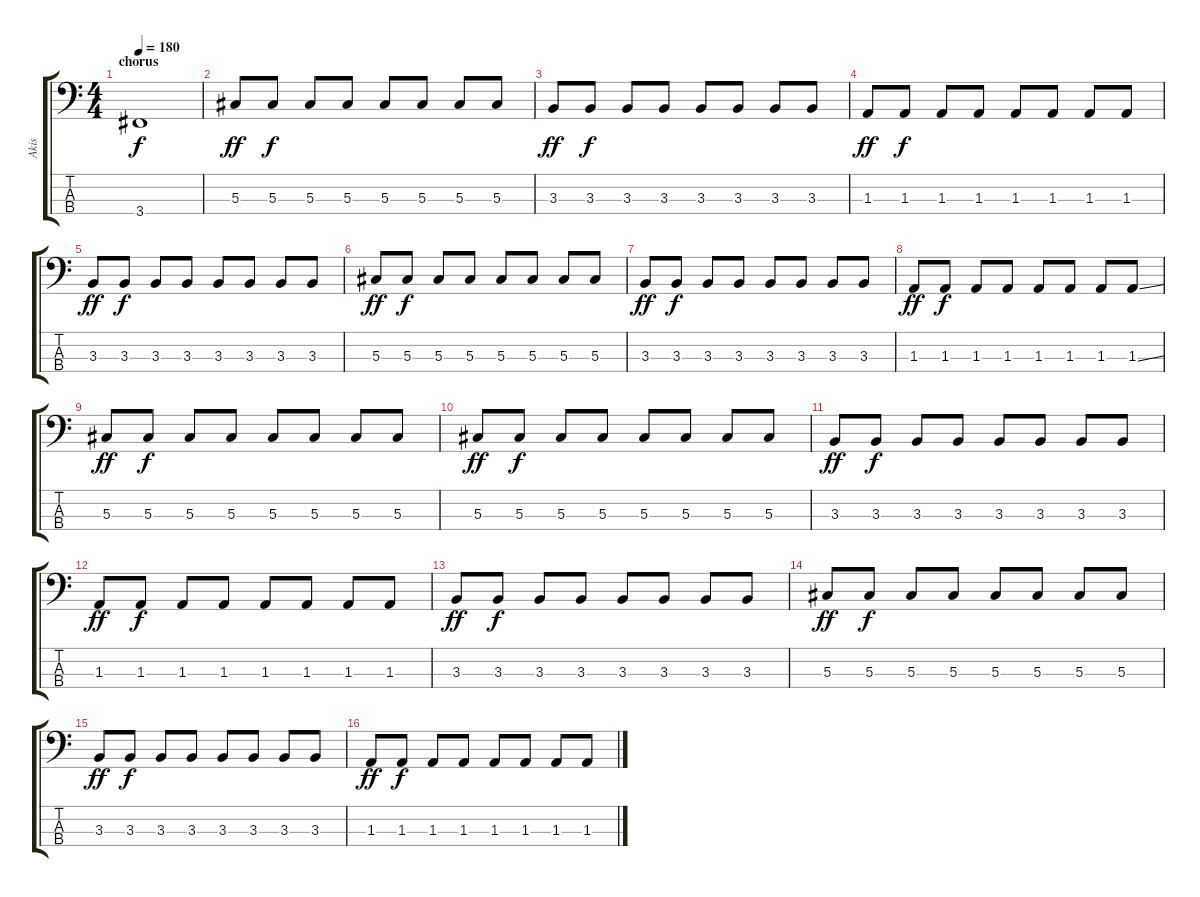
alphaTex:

\track ("Akis" "Akis") {instrument electricbassfinger}
\staff {score tabs}
\tuning (Gb2 Db2 Ab1 Eb1) {hide}
\ts (4 4)
\section ("" "chorus")
\tempo 180
\clef f4
\ks c
3.4.1{dy f} |
5.3.8{dy ff} 5.3.8{dy f} 5.3.8 5.3.8 5.3.8 5.3.8 5.3.8 5.3.8 |
3.3.8{dy ff} 3.3.8{dy f} 3.3.8 3.3.8 3.3.8 3.3.8 3.3.8 3.3.8 |
1.3.8{dy ff} 1.3.8{dy f} 1.3.8 1.3.8 1.3.8 1.3.8 1.3.8 1.3.8 |
3.3.8{dy ff} 3.3.8{dy f} 3.3.8 3.3.8 3.3.8 3.3.8 3.3.8 3.3.8 |
5.3.8{dy ff} 5.3.8{dy f} 5.3.8 5.3.8 5.3.8 5.3.8 5.3.8 5.3.8 |
3.3.8{dy ff} 3.3.8{dy f} 3.3.8 3.3.8 3.3.8 3.3.8 3.3.8 3.3.8 |
1.3.8{dy ff} 1.3.8{dy f} 1.3.8 1.3.8 1.3.8 1.3.8 1.3.8 1.3{ss}.8 |
5.3.8{dy ff} 5.3.8{dy f} 5.3.8 5.3.8 5.3.8 5.3.8 5.3.8 5.3.8 |
5.3.8{dy ff} 5.3.8{dy f} 5.3.8 5.3.8 5.3.8 5.3.8 5.3.8 5.3.8 |
3.3.8{dy ff} 3.3.8{dy f} 3.3.8 3.3.8 3.3.8 3.3.8 3.3.8 3.3.8 |
1.3.8{dy ff} 1.3.8{dy f} 1.3.8 1.3.8 1.3.8 1.3.8 1.3.8 1.3.8 |
3.3.8{dy ff} 3.3.8{dy f} 3.3.8 3.3.8 3.3.8 3.3.8 3.3.8 3.3.8 |
5.3.8{dy ff} 5.3.8{dy f} 5.3.8 5.3.8 5.3.8 5.3.8 5.3.8 5.3.8 |
3.3.8{dy ff} 3.3.8{dy f} 3.3.8 3.3.8 3.3.8 3.3.8 3.3.8 3.3.8 |
1.3.8{dy ff} 1.3.8{dy f} 1.3.8 1.3.8 1.3.8 1.3.8 1.3.8 1.3{ss}.8
